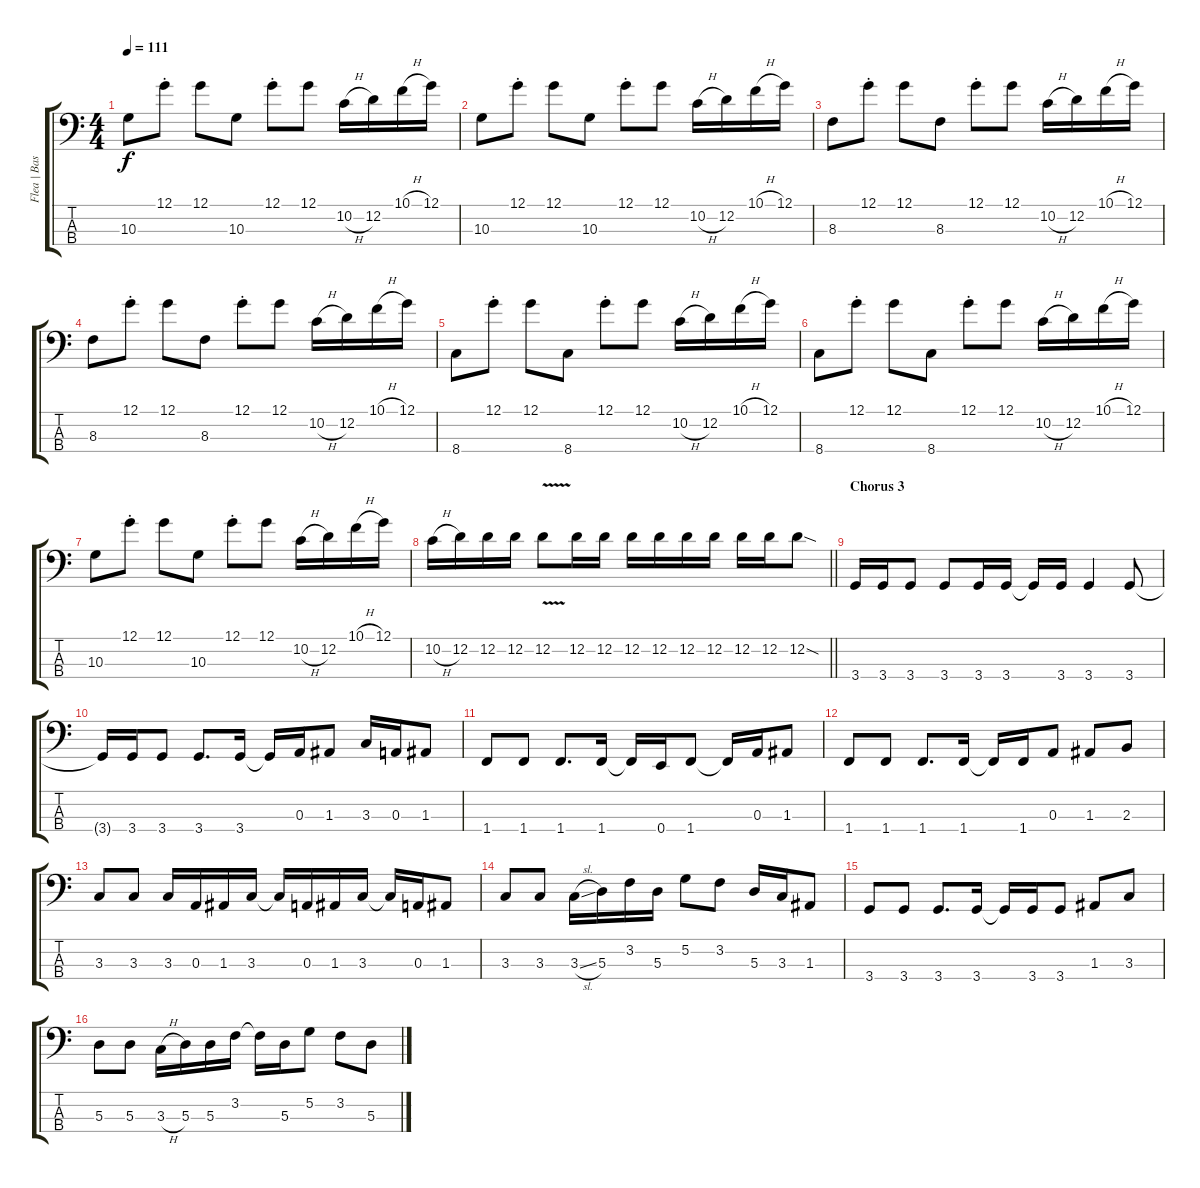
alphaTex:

\track ("Flea | Bass" "Flea | Bas") {instrument electricbassfinger}
\staff {score tabs}
\tuning (G2 D2 A1 E1) {hide}
\ts (4 4)
\tempo 111
\clef f4
\ks c
10.3.8{dy f} 12.1{st}.8 12.1.8 10.3.8 12.1{st}.8 12.1.8 10.2{h}.16 12.2.16 10.1{h}.16 12.1.16 |
10.3.8 12.1{st}.8 12.1.8 10.3.8 12.1{st}.8 12.1.8 10.2{h}.16 12.2.16 10.1{h}.16 12.1.16 |
8.3.8 12.1{st}.8 12.1.8 8.3.8 12.1{st}.8 12.1.8 10.2{h}.16 12.2.16 10.1{h}.16 12.1.16 |
8.3.8 12.1{st}.8 12.1.8 8.3.8 12.1{st}.8 12.1.8 10.2{h}.16 12.2.16 10.1{h}.16 12.1.16 |
8.4.8 12.1{st}.8 12.1.8 8.4.8 12.1{st}.8 12.1.8 10.2{h}.16 12.2.16 10.1{h}.16 12.1.16 |
8.4.8 12.1{st}.8 12.1.8 8.4.8 12.1{st}.8 12.1.8 10.2{h}.16 12.2.16 10.1{h}.16 12.1.16 |
10.3.8 12.1{st}.8 12.1.8 10.3.8 12.1{st}.8 12.1.8 10.2{h}.16 12.2.16 10.1{h}.16 12.1.16 |
\barLineRight lightlight
10.2{h}.16 12.2.16 12.2.16 12.2.16 12.2{v}.8 12.2.16 12.2.16 12.2.16 12.2.16 12.2.16 12.2.16 12.2.16 12.2.16 12.2{sod}.8 |
\section ("" "Chorus 3")
3.4.16 3.4.16 3.4.8 3.4.8 3.4.16 3.4.16 3.4{t}.16 3.4.16 3.4.4 3.4.8 |
3.4{t}.16 3.4.16 3.4.8 3.4.8{d} 3.4.16 3.4{t}.16 0.3.16 1.3.8 3.3.16 0.3.16 1.3.8 |
1.4.8 1.4.8 1.4.8{d} 1.4.16 1.4{t}.16 0.4.16 1.4.8 1.4{t}.16 0.3.16 1.3.8 |
1.4.8 1.4.8 1.4.8{d} 1.4.16 1.4{t}.16 1.4.16 0.3.8 1.3.8 2.3.8 |
3.3.8 3.3.8 3.3.16 0.3.16 1.3.16 3.3.16 3.3{t}.16 0.3.16 1.3.16 3.3.16 3.3{t}.16 0.3.16 1.3.8 |
3.3.8 3.3.8 3.3{sl}.16 5.3.16 3.2.16 5.3.16 5.2.8 3.2.8 5.3.16 3.3.16 1.3.8 |
3.4.8 3.4.8 3.4.8{d} 3.4.16 3.4{t}.16 3.4.16 3.4.8 1.3.8 3.3.8 |
5.3.8 5.3.8 3.3{h}.16 5.3.16 5.3.16 3.2.16 3.2{t}.16 5.3.16 5.2.8 3.2.8 5.3.8
